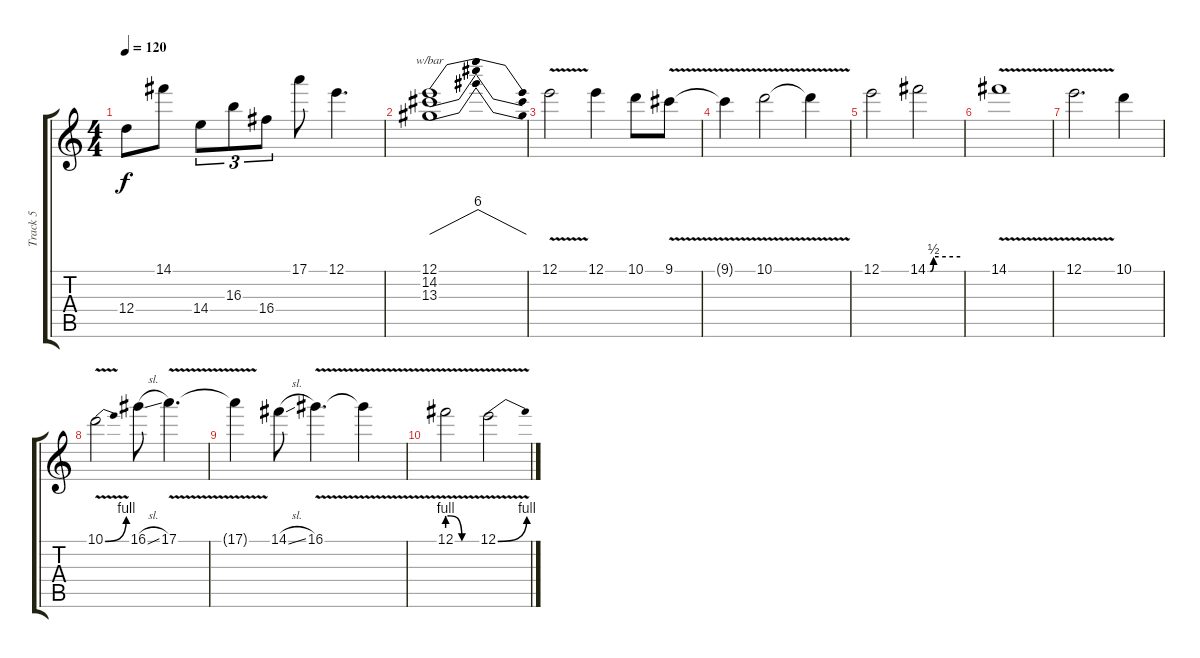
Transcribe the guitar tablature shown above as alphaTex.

\track ("Track 5" "Track 5") {instrument electricguitarjazz}
\staff {score tabs}
\tuning (E4 B3 G3 D3 A2 E2) {hide}
\ts (4 4)
\tempo 120
\clef g2
\ks c
12.4.8{dy f} 14.1.8 14.4.8{tu (3 2)} 16.3.8{tu (3 2)} 16.4.8{tu (3 2)} 17.1.8 12.1.4{d} |
(12.1 14.2 13.3).1{tbe (dip default 0 0 30 24 60 0)} |
12.1{v}.2 12.1.4 10.1.8 9.1{v}.8 |
9.1{t}.4 10.1{v}.2 10.1{t}.4 |
12.1.2 14.1{be (custom 0 0 5 0 11 2 60 2)}.2 |
14.1{v}.1 |
12.1{v}.2{d} 10.1.4 |
10.1{be (bend 0 0 60 4) v}.2 16.1{sl}.8 17.1{v}.4{d} |
17.1{t}.4 14.1{sl}.8 16.1{v}.4{d} 16.1{t}.4 |
12.1{be (custom 0 4 5 4 30 0 60 0) v}.2 12.1{be (bend 0 0 60 4) v}.2
